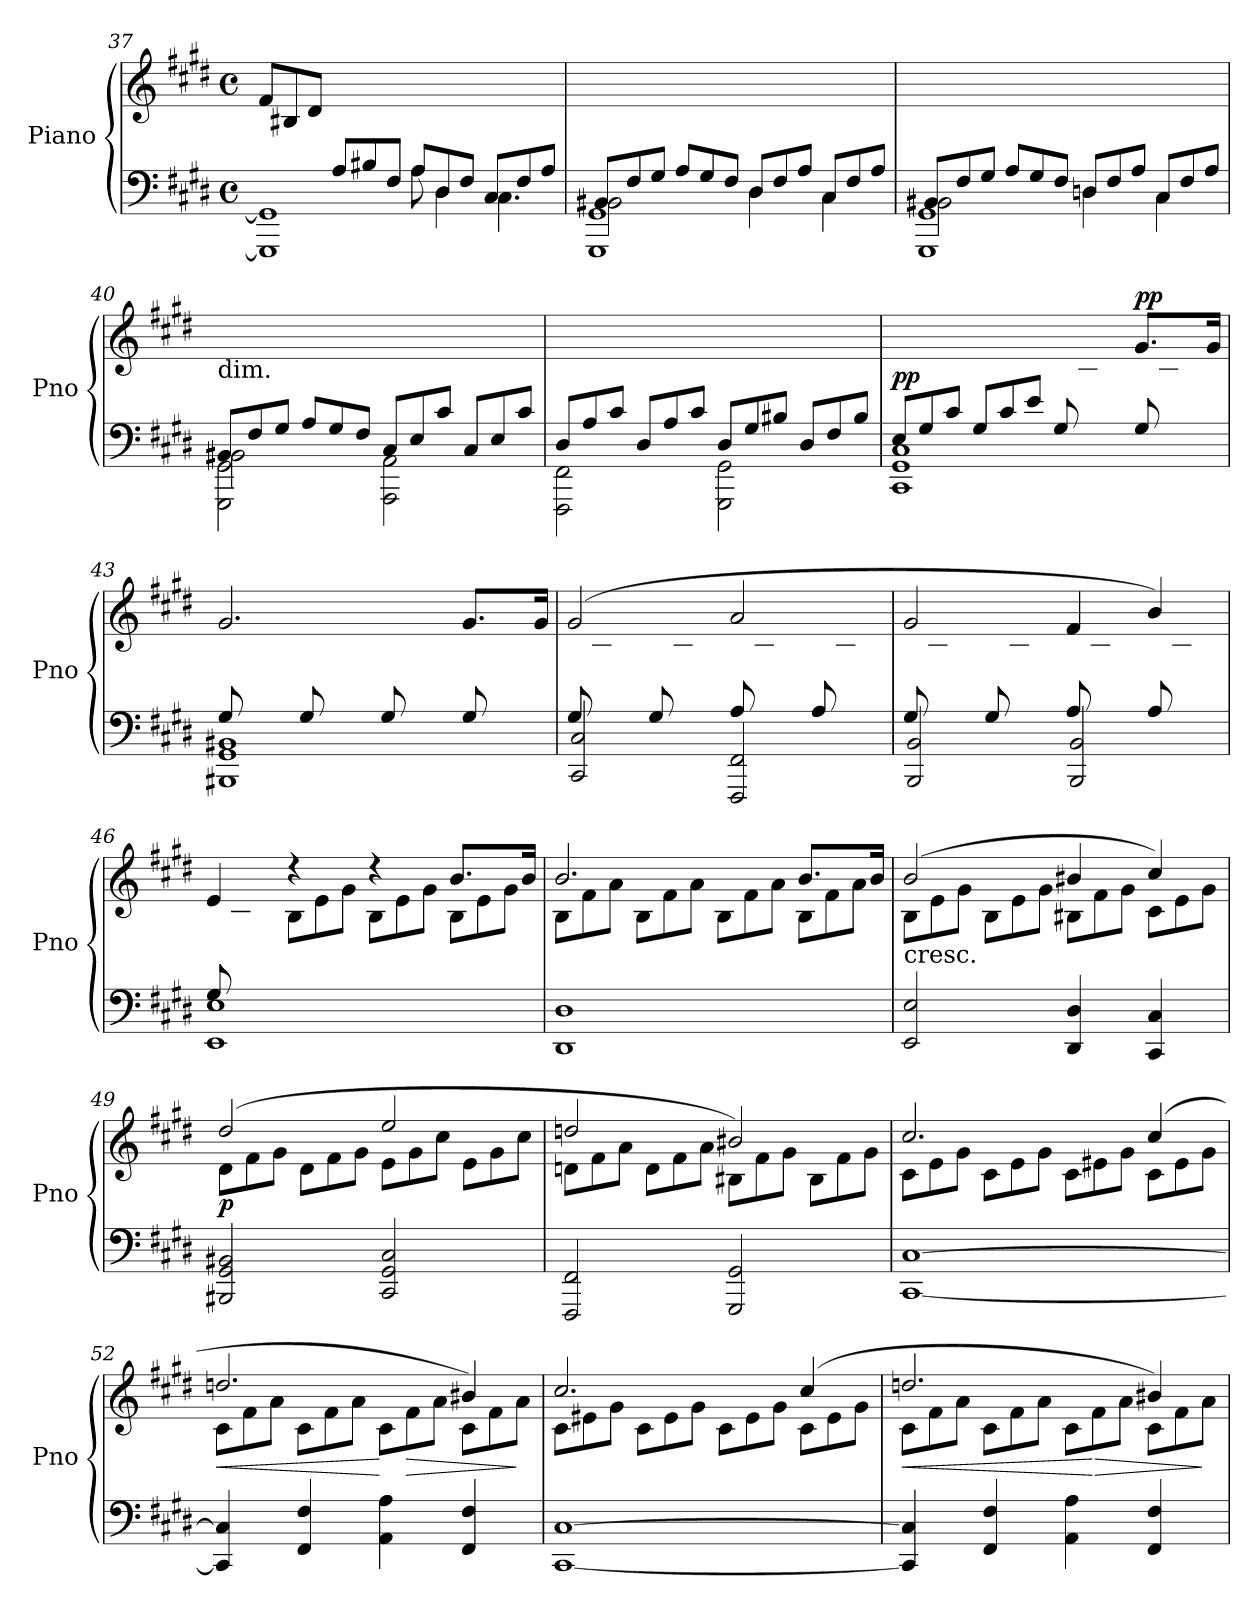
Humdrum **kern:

**kern	**kern	**dynam
*part1	*part1	*part1
*staff2	*staff1	*staff1/2
*I"Piano	*	*
*I'Pno	*	*
*clefF4	*clefG2	*
*k[f#c#g#d#]	*k[f#c#g#d#]	*
*E:	*E:	*
*M4/4	*M4/4	*
*met(c)	*met(c)	*
=37	=37	=37
*^	*	*
*	*^	*	*
*	*	*	*Xtuplet	*
4ryy	2ryy	1GGG#] 1GG#]	12f#/L	.
.	.	.	12B#X/	.
.	.	.	12d#/J	.
*Xtuplet	*	*	*	*
12A/L	.	.	2.ryy	.
12B#X/	.	.	.	.
12F#/J	.	.	.	.
12A/L	12A\	.	.	.
12D#/	6D#\	.	.	.
12F#/J	.	.	.	.
12C#/L	6.C#\	.	.	.
12F#/	.	.	.	.
12A/J	.	.	.	.
=38	=38	=38	=38	=38
12BB#X/L	2BB#\	1GGG# 1GG#	1ryy	.
12F#/	.	.	.	.
12G#/J	.	.	.	.
12A/L	.	.	.	.
12G#/	.	.	.	.
12F#/J	.	.	.	.
12D#/L	4D#\	.	.	.
12F#/	.	.	.	.
12A/J	.	.	.	.
12C#/L	4C#\	.	.	.
12F#/	.	.	.	.
12A/J	.	.	.	.
!!LO:LB:g=z
=39	=39	=39	=39	=39
12BB#X/L	2BB#\	1GGG# 1GG#	1ryy	.
12F#/	.	.	.	.
12G#/J	.	.	.	.
12A/L	.	.	.	.
12G#/	.	.	.	.
12F#/J	.	.	.	.
12D#/L	4Dn\	.	.	.
12F#/	.	.	.	.
12A/J	.	.	.	.
12C#/L	4C#\	.	.	.
12F#/	.	.	.	.
12A/J	.	.	.	.
=40	=40	=40	=40	=40
!	!	!	!LO:TX:b:t=dim.	!
12BB#X/L	2BB#\	2GGG#\ 2GG#\	1ryy	.
12F#/	.	.	.	.
12G#/J	.	.	.	.
12A/L	.	.	.	.
12G#/	.	.	.	.
12F#/J	.	.	.	.
12C#/L	2ryy	2AAA\ 2AA\	.	.
12E/	.	.	.	.
12c#/J	.	.	.	.
12C#/L	.	.	.	.
12E/	.	.	.	.
12c#/J	.	.	.	.
*	*v	*v	*	*
=41	=41	=41	=41
12D#/L	2FFF#\ 2FF#\	1ryy	.
12A/	.	.	.
12c#/J	.	.	.
12D#/L	.	.	.
12A/	.	.	.
12c#/J	.	.	.
12D#/L	2GGG#\ 2GG#\	.	.
12G#/	.	.	.
12B#X/J	.	.	.
12D#/L	.	.	.
12F#/	.	.	.
12B#/J	.	.	.
!!LO:LB:g=z
=42	=42	=42	=42
*	*	*^	*
!	!	!	!	!LO:DY:a=2
12E/L	1CC# 1GG# 1C#	2ryy	12%7ryy	pp
12G#/	.	.	.	.
12c#/J	.	.	.	.
12G#/L	.	.	.	.
12c#/	.	.	.	.
12e/J	.	.	.	.
12G#/L	.	4ryy	.	.
6ryy	.	.	12c#/	.
.	.	.	12e/J	.
!	!	!	!	!LO:DY:a
12G#/L	.	8.g#/L	12ryy	pp
6ryy	.	.	12c#\	.
.	.	.	12e\J	.
.	.	16g#/Jk	.	.
=43	=43	=43	=43	=43
12G#/L	1BBB#X 1GG# 1BB#X	2.g#/	12ryy	.
6ryy	.	.	12d#\	.
.	.	.	12f#\J	.
12G#/L	.	.	12ryy	.
6ryy	.	.	12d#\	.
.	.	.	12f#\J	.
12G#/L	.	.	12ryy	.
6ryy	.	.	12d#\	.
.	.	.	12f#\J	.
12G#/L	.	8.g#/L	12ryy	.
6ryy	.	.	12d#\	.
.	.	.	12f#\J	.
.	.	16g#/Jk	.	.
=44	=44	=44	=44	=44
12G#/L	2CC#/ 2C#/	(2g#/	12ryy	.
6ryy	.	.	12c#\	.
.	.	.	12e\J	.
12G#/L	.	.	12ryy	.
6ryy	.	.	12c#\	.
.	.	.	12e\J	.
12A/L	2FFF#/ 2FF#/	2a/	12ryy	.
6ryy	.	.	12c#\	.
.	.	.	12f#\J	.
12A/L	.	.	12ryy	.
6ryy	.	.	12c#\	.
.	.	.	12f#\J	.
!!LO:PB:g=z	!!
=45	=45	=45	=45	=45
12G#/L	2BBB/ 2BB/	2g#/	12ryy	.
6ryy	.	.	12B\	.
.	.	.	12e\J	.
12G#/L	.	.	12ryy	.
6ryy	.	.	12B\	.
.	.	.	12e\J	.
12A/L	2BBB/ 2BB/	4f#/	12ryy	.
6ryy	.	.	12B\	.
.	.	.	12d#\J	.
12A/L	.	4b/)	12ryy	.
6ryy	.	.	12B\	.
.	.	.	12d#\J	.
=46	=46	=46	=46	=46
12G#/L	1EE 1E	4e/	12ryy	.
12%11ryy	.	.	12B\	.
.	.	.	12e\J	.
.	.	4rdd	12B\L	.
.	.	.	12e\	.
.	.	.	12g#\J	.
.	.	4rdd	12B\L	.
.	.	.	12e\	.
.	.	.	12g#\J	.
.	.	8.b/L	12B\L	.
.	.	.	12e\	.
.	.	.	12g#\J	.
.	.	16b/Jk	.	.
*v	*v	*	*	*
=47	=47	=47	=47
1DD# 1D#	2.b/	12B\L	.
.	.	12f#\	.
.	.	12a\J	.
.	.	12B\L	.
.	.	12f#\	.
.	.	12a\J	.
.	.	12B\L	.
.	.	12f#\	.
.	.	12a\J	.
.	8.b/L	12B\L	.
.	.	12f#\	.
.	.	12a\J	.
.	16b/Jk	.	.
!!LO:LB:g=z	!!
=48	=48	=48	=48
!	!LO:TX:b:t=cresc.	!	!
2EE/ 2E/	(2b/	12B\L	.
.	.	12e\	.
.	.	12g#\J	.
.	.	12B\L	.
.	.	12e\	.
.	.	12g#\J	.
4DD#/ 4D#/	4b#X/	12B#X\L	.
.	.	12f#\	.
.	.	12g#\J	.
4CC#/ 4C#/	4cc#/)	12c#\L	.
.	.	12e\	.
.	.	12g#\J	.
=49	=49	=49	=49
!	!	!	!LO:DY:b
2BBB#X/ 2GG#/ 2BB#X/	(2dd#/	12d#\L	p
.	.	12f#\	.
.	.	12g#\J	.
.	.	12d#\L	.
.	.	12f#\	.
.	.	12g#\J	.
2CC#/ 2GG#/ 2C#/	2ee/	12e\L	.
.	.	12g#\	.
.	.	12cc#\J	.
.	.	12e\L	.
.	.	12g#\	.
.	.	12cc#\J	.
=50	=50	=50	=50
2FFF#/ 2FF#/	2ddn/	12dn\L	.
.	.	12f#\	.
.	.	12a\J	.
.	.	12d\L	.
.	.	12f#\	.
.	.	12a\J	.
2GGG#/ 2GG#/	2b#X/)	12B#X\L	.
.	.	12f#\	.
.	.	12g#\J	.
.	.	12B#\L	.
.	.	12f#\	.
.	.	12g#\J	.
!!LO:LB:g=z	!!
=51	=51	=51	=51
[1CC# [1C#	2.cc#/	12c#\L	.
.	.	12e\	.
.	.	12g#\J	.
.	.	12c#\L	.
.	.	12e\	.
.	.	12g#\J	.
.	.	12c#\L	.
.	.	12e#X\	.
.	.	12g#\J	.
.	(4cc#/	12c#\L	.
.	.	12e#\	.
.	.	12g#\J	.
=52	=52	=52	=52
!	!	!	!LO:HP:b
4CC#/] 4C#/]	2.ddn/	12c#\L	<
.	.	12f#\	.
.	.	12a\J	.
4FF#/ 4F#/	.	12c#\L	.
.	.	12f#\	.
.	.	12a\J	.
4AA\ 4A\	.	12c#\L	[
!	!	!	!LO:HP:b
.	.	12f#\	>
.	.	12a\J	.
4FF#/ 4F#/	4b#X/)	12c#\L	.
.	.	12f#\	.
.	.	12a\J	]
=53	=53	=53	=53
[1CC# [1C#	2.cc#/	12c#\L	.
.	.	12e#X\	.
.	.	12g#\J	.
.	.	12c#\L	.
.	.	12e#\	.
.	.	12g#\J	.
.	.	12c#\L	.
.	.	12e#\	.
.	.	12g#\J	.
.	(4cc#/	12c#\L	.
.	.	12e#\	.
.	.	12g#\J	.
!!LO:LB:g=z	!!
=54	=54	=54	=54
!	!	!	!LO:HP:b
4CC#/] 4C#/]	2.ddn/	12c#\L	<
.	.	12f#\	.
.	.	12a\J	.
4FF#/ 4F#/	.	12c#\L	.
.	.	12f#\	.
.	.	12a\J	.
4AA\ 4A\	.	12c#\L	.
!	!	!	!LO:HP:n=1:b
.	.	12f#\	[ >
.	.	12a\J	.
4FF#/ 4F#/	4b#X/)	12c#\L	.
.	.	12f#\	.
.	.	12a\J	]
*	*v	*v	*
=	=	=
*-	*-	*-
